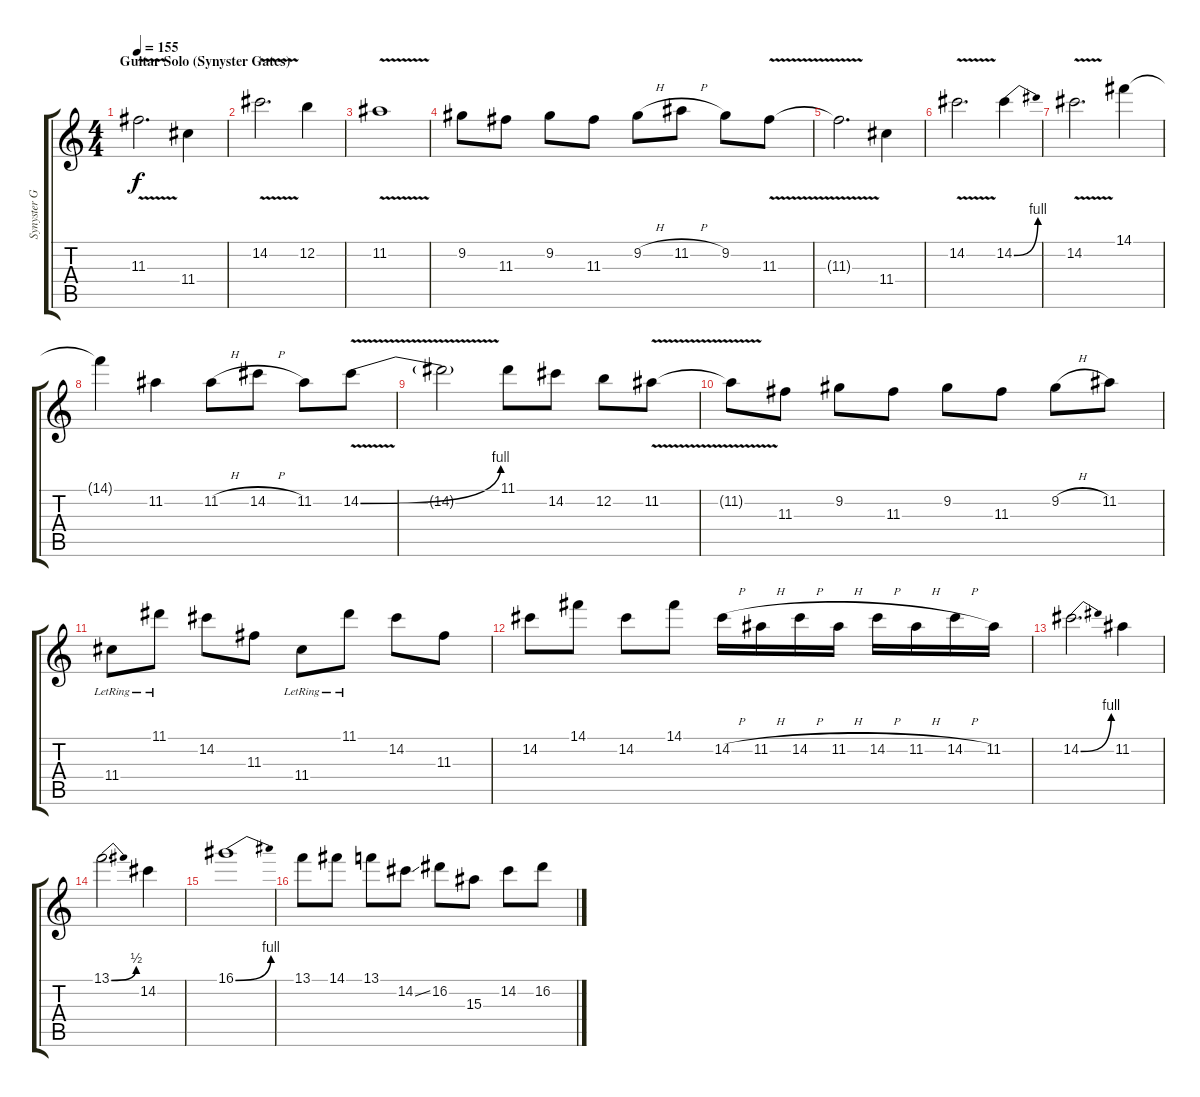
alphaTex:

\track ("Synyster Gates [Lead Guitar I]" "Synyster G") {instrument overdrivenguitar}
\staff {score tabs}
\tuning (E4 B3 G3 D3 A2 E2) {hide}
\ts (4 4)
\section ("" "Guitar Solo (Synyster Gates)")
\tempo 155
\clef g2
\ks c
11.3{v}.2{d dy f} 11.4.4 |
14.2{v}.2{d} 12.2.4 |
11.2{v}.1 |
9.2.8 11.3.8 9.2.8 11.3.8 9.2{h}.8 11.2{h}.8 9.2.8 11.3{v}.8 |
11.3{t}.2{d} 11.4.4 |
14.2{v}.2{d} 14.2{be (bend 0 0 60 4)}.4 |
14.2{v}.2{d} 14.1.4 |
14.1{t}.4 11.2.4 11.2{h}.8 14.2{h}.8 11.2.8 14.2{be (bend 0 0 60 4) v}.8 |
14.2{t}.2 11.1.8 14.2.8 12.2.8 11.2{v}.8 |
11.2{t}.8 11.3.8 9.2.8 11.3.8 9.2.8 11.3.8 9.2{h}.8 11.2.8 |
11.4{lr}.8 11.1{lr}.8 14.2.8 11.3.8 11.4{lr}.8 11.1{lr}.8 14.2.8 11.3.8 |
14.2.8 14.1.8 14.2.8 14.1.8 14.2{h}.16 11.2{h}.16 14.2{h}.16 11.2{h}.16 14.2{h}.16 11.2{h}.16 14.2{h}.16 11.2.16 |
14.2{be (bend 0 0 60 4)}.2{d} 11.2.4 |
13.1{be (bend 0 0 60 2)}.2{d} 14.2.4 |
16.1{be (bend 0 0 60 4)}.1 |
13.1.8 14.1.8 13.1.8 14.2{ss}.8 16.2.8 15.3.8 14.2.8 16.2{ss}.8
